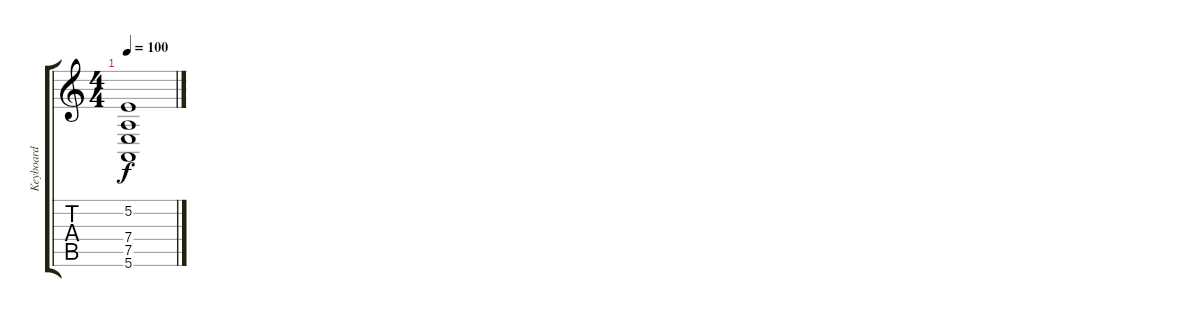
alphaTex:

\track ("Keyboard" "Keyboard") {instrument choiraahs}
\staff {score tabs}
\tuning (E4 B3 G3 D3 A2 E2) {hide}
\ts (4 4)
\tempo 100
\clef g2
\ks c
(5.2 7.4 7.5 5.6).1{dy f}
